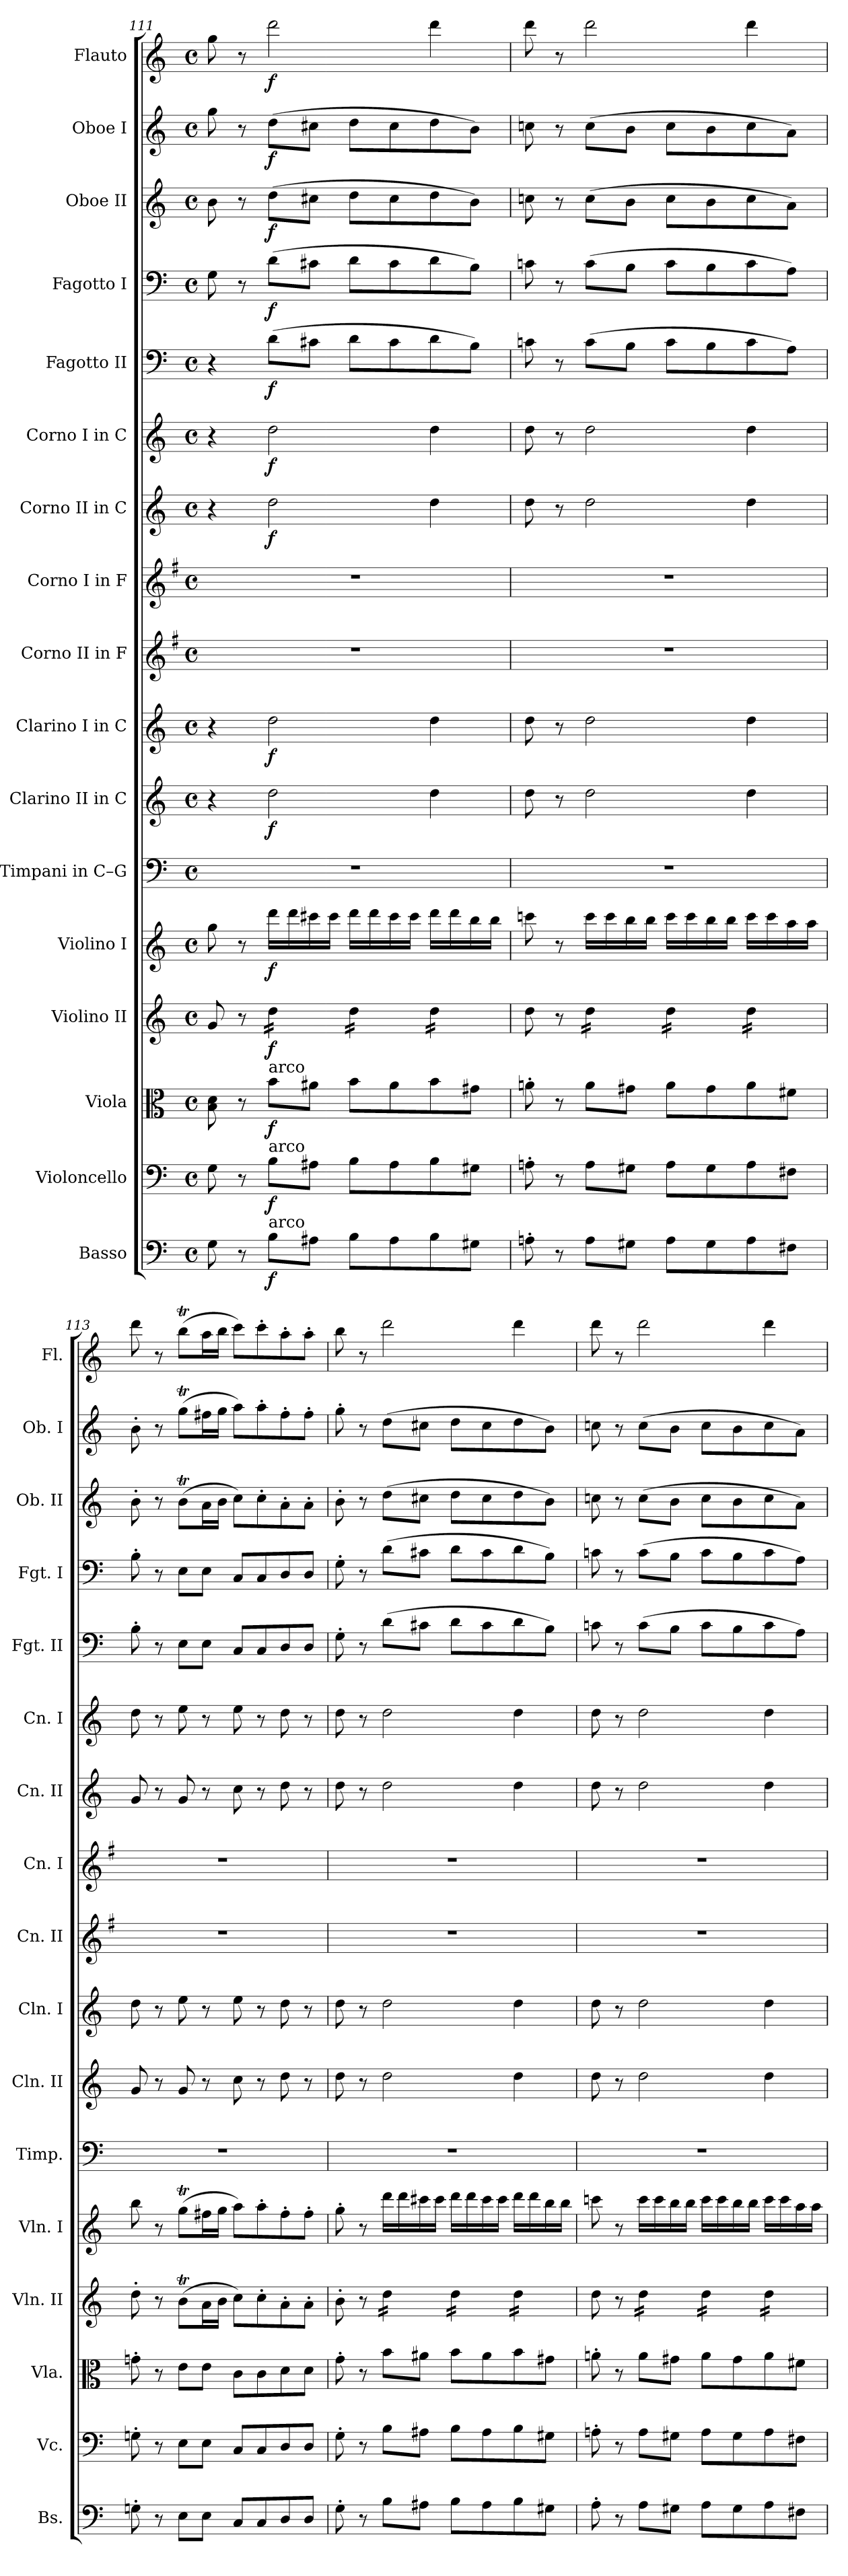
**kern	**dynam	**kern	**dynam	**kern	**dynam	**kern	**dynam	**kern	**dynam	**kern	**kern	**dynam	**kern	**dynam	**kern	**kern	**kern	**dynam	**kern	**dynam	**kern	**dynam	**kern	**dynam	**kern	**dynam	**kern	**dynam	**kern	**dynam
*part17	*part17	*part16	*part16	*part15	*part15	*part14	*part14	*part13	*part13	*part12	*part11	*part11	*part10	*part10	*part9	*part8	*part7	*part7	*part6	*part6	*part5	*part5	*part4	*part4	*part3	*part3	*part2	*part2	*part1	*part1
*staff17	*staff17	*staff16	*staff16	*staff15	*staff15	*staff14	*staff14	*staff13	*staff13	*staff12	*staff11	*staff11	*staff10	*staff10	*staff9	*staff8	*staff7	*staff7	*staff6	*staff6	*staff5	*staff5	*staff4	*staff4	*staff3	*staff3	*staff2	*staff2	*staff1	*staff1
*I"Basso	*	*I"Violoncello	*	*I"Viola	*	*I"Violino II	*	*I"Violino I	*	*I"Timpani in C–G	*I"Clarino II in C	*	*I"Clarino I in C	*	*I"Corno II in F	*I"Corno I in F	*I"Corno II in C	*	*I"Corno I in C	*	*I"Fagotto II	*	*I"Fagotto I	*	*I"Oboe II	*	*I"Oboe I	*	*I"Flauto	*
*I'Bs.	*	*I'Vc.	*	*I'Vla.	*	*I'Vln. II	*	*I'Vln. I	*	*I'Timp.	*I'Cln. II	*	*I'Cln. I	*	*I'Cn. II	*I'Cn. I	*I'Cn. II	*	*I'Cn. I	*	*I'Fgt. II	*	*I'Fgt. I	*	*I'Ob. II	*	*I'Ob. I	*	*I'Fl.	*
*clefF4	*	*clefF4	*	*clefC3	*	*clefG2	*	*clefG2	*	*clefF4	*clefG2	*	*clefG2	*	*clefG2	*clefG2	*clefG2	*	*clefG2	*	*clefF4	*	*clefF4	*	*clefG2	*	*clefG2	*	*clefG2	*
*ITrd7c12	*	*	*	*	*	*	*	*	*	*	*	*	*	*	*ITrd4c7	*ITrd4c7	*ITrd7c12	*	*ITrd7c12	*	*	*	*	*	*	*	*	*	*	*
*k[]	*	*k[]	*	*k[]	*	*k[]	*	*k[]	*	*k[]	*k[]	*	*k[]	*	*k[]	*k[]	*k[]	*	*k[]	*	*k[]	*	*k[]	*	*k[]	*	*k[]	*	*k[]	*
*M4/4	*	*M4/4	*	*M4/4	*	*M4/4	*	*M4/4	*	*M4/4	*M4/4	*	*M4/4	*	*M4/4	*M4/4	*M4/4	*	*M4/4	*	*M4/4	*	*M4/4	*	*M4/4	*	*M4/4	*	*M4/4	*
*met(c)	*	*met(c)	*	*met(c)	*	*met(c)	*	*met(c)	*	*met(c)	*met(c)	*	*met(c)	*	*met(c)	*met(c)	*met(c)	*	*met(c)	*	*met(c)	*	*met(c)	*	*met(c)	*	*met(c)	*	*met(c)	*
=111	=111	=111	=111	=111	=111	=111	=111	=111	=111	=111	=111	=111	=111	=111	=111	=111	=111	=111	=111	=111	=111	=111	=111	=111	=111	=111	=111	=111	=111	=111
8GG\	.	8G\	.	8B\ 8d\	.	8g/	.	8gg\	.	1r	4r	.	4r	.	1r	1r	4r	.	4r	.	4r	.	8G\	.	8b\	.	8gg\	.	8gg\	.
8r	.	8r	.	8r	.	8r	.	8r	.	.	.	.	.	.	.	.	.	.	.	.	.	.	8r	.	8r	.	8r	.	8r	.
!	!	!	!	!LO:TX:a:t=arco	!	!	!	!	!	!	!	!	!	!	!	!	!	!	!	!	!	!	!	!	!	!	!	!	!	!
!	!	!LO:TX:a:t=arco	!	!	!	!	!	!	!	!	!	!	!	!	!	!	!	!	!	!	!	!	!	!	!	!	!	!	!	!
!LO:TX:a:t=arco	!	!	!	!	!	!	!	!	!	!	!	!	!	!	!	!	!	!	!	!	!	!	!	!	!	!	!	!	!	!
!	!LO:DY:b	!	!LO:DY:b	!	!LO:DY:b	!	!LO:DY:b	!	!LO:DY:b	!	!	!LO:DY:b	!	!LO:DY:b	!	!	!	!LO:DY:b	!	!LO:DY:b	!	!LO:DY:b	!	!LO:DY:b	!	!LO:DY:b	!	!LO:DY:b	!	!LO:DY:b
*	*	*	*	*	*	*tremolo	*	*	*	*	*	*	*	*	*	*	*	*	*	*	*	*	*	*	*	*	*	*	*	*
8BB\L	f	8B\L	f	8b\L	f	16dd\LL	f	16ddd\LL	f	.	2dd\	f	2dd\	f	.	.	2d\	f	2d\	f	(8d\L	f	(8d\L	f	(8dd\L	f	(8dd\L	f	2ddd\	f
.	.	.	.	.	.	16dd\	.	16ddd\	.	.	.	.	.	.	.	.	.	.	.	.	.	.	.	.	.	.	.	.	.	.
8AA#X\J	.	8A#X\J	.	8a#X\J	.	16dd\	.	16ccc#X\	.	.	.	.	.	.	.	.	.	.	.	.	8c#X\J	.	8c#X\J	.	8cc#X\J	.	8cc#X\J	.	.	.
.	.	.	.	.	.	16dd\JJ	.	16ccc#\JJ	.	.	.	.	.	.	.	.	.	.	.	.	.	.	.	.	.	.	.	.	.	.
8BB\L	.	8B\L	.	8b\L	.	16dd\LL	.	16ddd\LL	.	.	.	.	.	.	.	.	.	.	.	.	8d\L	.	8d\L	.	8dd\L	.	8dd\L	.	.	.
.	.	.	.	.	.	16dd\	.	16ddd\	.	.	.	.	.	.	.	.	.	.	.	.	.	.	.	.	.	.	.	.	.	.
8AA#\	.	8A#\	.	8a#\	.	16dd\	.	16ccc#\	.	.	.	.	.	.	.	.	.	.	.	.	8c#\	.	8c#\	.	8cc#\	.	8cc#\	.	.	.
.	.	.	.	.	.	16dd\JJ	.	16ccc#\JJ	.	.	.	.	.	.	.	.	.	.	.	.	.	.	.	.	.	.	.	.	.	.
8BB\	.	8B\	.	8b\	.	16dd\LL	.	16ddd\LL	.	.	4dd\	.	4dd\	.	.	.	4d\	.	4d\	.	8d\	.	8d\	.	8dd\	.	8dd\	.	4ddd\	.
.	.	.	.	.	.	16dd\	.	16ddd\	.	.	.	.	.	.	.	.	.	.	.	.	.	.	.	.	.	.	.	.	.	.
8GG#X\J	.	8G#X\J	.	8g#X\J	.	16dd\	.	16bb\	.	.	.	.	.	.	.	.	.	.	.	.	8B\J)	.	8B\J)	.	8b\J)	.	8b\J)	.	.	.
.	.	.	.	.	.	16dd\JJ	.	16bb\JJ	.	.	.	.	.	.	.	.	.	.	.	.	.	.	.	.	.	.	.	.	.	.
*	*	*	*	*	*	*Xtremolo	*	*	*	*	*	*	*	*	*	*	*	*	*	*	*	*	*	*	*	*	*	*	*	*
=112	=112	=112	=112	=112	=112	=112	=112	=112	=112	=112	=112	=112	=112	=112	=112	=112	=112	=112	=112	=112	=112	=112	=112	=112	=112	=112	=112	=112	=112	=112
8AAn'\	.	8An'\	.	8an'\	.	8dd\	.	8cccn\	.	1r	8dd\	.	8dd\	.	1r	1r	8d\	.	8d\	.	8cn\	.	8cn\	.	8ccn\	.	8ccn\	.	8ddd\	.
8r	.	8r	.	8r	.	8r	.	8r	.	.	8r	.	8r	.	.	.	8r	.	8r	.	8r	.	8r	.	8r	.	8r	.	8r	.
*	*	*	*	*	*	*tremolo	*	*	*	*	*	*	*	*	*	*	*	*	*	*	*	*	*	*	*	*	*	*	*	*
8AA\L	.	8A\L	.	8a\L	.	16dd\LL	.	16ccc\LL	.	.	2dd\	.	2dd\	.	.	.	2d\	.	2d\	.	(8c\L	.	(8c\L	.	(8cc\L	.	(8cc\L	.	2ddd\	.
.	.	.	.	.	.	16dd\	.	16ccc\	.	.	.	.	.	.	.	.	.	.	.	.	.	.	.	.	.	.	.	.	.	.
8GG#X\J	.	8G#X\J	.	8g#X\J	.	16dd\	.	16bb\	.	.	.	.	.	.	.	.	.	.	.	.	8B\J	.	8B\J	.	8b\J	.	8b\J	.	.	.
.	.	.	.	.	.	16dd\JJ	.	16bb\JJ	.	.	.	.	.	.	.	.	.	.	.	.	.	.	.	.	.	.	.	.	.	.
8AA\L	.	8A\L	.	8a\L	.	16dd\LL	.	16ccc\LL	.	.	.	.	.	.	.	.	.	.	.	.	8c\L	.	8c\L	.	8cc\L	.	8cc\L	.	.	.
.	.	.	.	.	.	16dd\	.	16ccc\	.	.	.	.	.	.	.	.	.	.	.	.	.	.	.	.	.	.	.	.	.	.
8GG#\	.	8G#\	.	8g#\	.	16dd\	.	16bb\	.	.	.	.	.	.	.	.	.	.	.	.	8B\	.	8B\	.	8b\	.	8b\	.	.	.
.	.	.	.	.	.	16dd\JJ	.	16bb\JJ	.	.	.	.	.	.	.	.	.	.	.	.	.	.	.	.	.	.	.	.	.	.
8AA\	.	8A\	.	8a\	.	16dd\LL	.	16ccc\LL	.	.	4dd\	.	4dd\	.	.	.	4d\	.	4d\	.	8c\	.	8c\	.	8cc\	.	8cc\	.	4ddd\	.
.	.	.	.	.	.	16dd\	.	16ccc\	.	.	.	.	.	.	.	.	.	.	.	.	.	.	.	.	.	.	.	.	.	.
8FF#X\J	.	8F#X\J	.	8f#X\J	.	16dd\	.	16aa\	.	.	.	.	.	.	.	.	.	.	.	.	8A\J)	.	8A\J)	.	8a\J)	.	8a\J)	.	.	.
.	.	.	.	.	.	16dd\JJ	.	16aa\JJ	.	.	.	.	.	.	.	.	.	.	.	.	.	.	.	.	.	.	.	.	.	.
*	*	*	*	*	*	*Xtremolo	*	*	*	*	*	*	*	*	*	*	*	*	*	*	*	*	*	*	*	*	*	*	*	*
=113	=113	=113	=113	=113	=113	=113	=113	=113	=113	=113	=113	=113	=113	=113	=113	=113	=113	=113	=113	=113	=113	=113	=113	=113	=113	=113	=113	=113	=113	=113
8GGn'\	.	8Gn'\	.	8gn'\	.	8dd'\	.	8bb\	.	1r	8g/	.	8dd\	.	1r	1r	8G/	.	8d\	.	8B'\	.	8B'\	.	8b'\	.	8b'\	.	8ddd\	.
8r	.	8r	.	8r	.	8r	.	8r	.	.	8r	.	8r	.	.	.	8r	.	8r	.	8r	.	8r	.	8r	.	8r	.	8r	.
8EE\L	.	8E\L	.	8e\L	.	(8bt\L	.	(8ggT\L	.	.	8g/	.	8ee\	.	.	.	8G/	.	8e\	.	8E\L	.	8E\L	.	(8bt\L	.	(8ggT\L	.	(8bbt\L	.
8EE\J	.	8E\J	.	8e\J	.	16a\L	.	16ff#X\L	.	.	8r	.	8r	.	.	.	8r	.	8r	.	8E\J	.	8E\J	.	16a\L	.	16ff#X\L	.	16aa\L	.
.	.	.	.	.	.	16b\JJ	.	16gg\JJ	.	.	.	.	.	.	.	.	.	.	.	.	.	.	.	.	16b\JJ	.	16gg\JJ	.	16bb\JJ	.
8CC/L	.	8C/L	.	8c\L	.	8cc\L)	.	8aa\L)	.	.	8cc\	.	8ee\	.	.	.	8c\	.	8e\	.	8C/L	.	8C/L	.	8cc\L)	.	8aa\L)	.	8ccc\L)	.
8CC/	.	8C/	.	8c\	.	8cc'\	.	8aa'\	.	.	8r	.	8r	.	.	.	8r	.	8r	.	8C/	.	8C/	.	8cc'\	.	8aa'\	.	8ccc'\	.
8DD/	.	8D/	.	8d\	.	8a'\	.	8ff#'\	.	.	8dd\	.	8dd\	.	.	.	8d\	.	8d\	.	8D/	.	8D/	.	8a'\	.	8ff#'\	.	8aa'\	.
8DD/J	.	8D/J	.	8d\J	.	8a'\J	.	8ff#'\J	.	.	8r	.	8r	.	.	.	8r	.	8r	.	8D/J	.	8D/J	.	8a'\J	.	8ff#'\J	.	8aa'\J	.
!!LO:PB:g=z
=114	=114	=114	=114	=114	=114	=114	=114	=114	=114	=114	=114	=114	=114	=114	=114	=114	=114	=114	=114	=114	=114	=114	=114	=114	=114	=114	=114	=114	=114	=114
8GG'\	.	8G'\	.	8g'\	.	8b'\	.	8gg'\	.	1r	8dd\	.	8dd\	.	1r	1r	8d\	.	8d\	.	8G'\	.	8G'\	.	8b'\	.	8gg'\	.	8bb\	.
8r	.	8r	.	8r	.	8r	.	8r	.	.	8r	.	8r	.	.	.	8r	.	8r	.	8r	.	8r	.	8r	.	8r	.	8r	.
*	*	*	*	*	*	*tremolo	*	*	*	*	*	*	*	*	*	*	*	*	*	*	*	*	*	*	*	*	*	*	*	*
8BB\L	.	8B\L	.	8b\L	.	16dd\LL	.	16ddd\LL	.	.	2dd\	.	2dd\	.	.	.	2d\	.	2d\	.	(8d\L	.	(8d\L	.	(8dd\L	.	(8dd\L	.	2ddd\	.
.	.	.	.	.	.	16dd\	.	16ddd\	.	.	.	.	.	.	.	.	.	.	.	.	.	.	.	.	.	.	.	.	.	.
8AA#X\J	.	8A#X\J	.	8a#X\J	.	16dd\	.	16ccc#X\	.	.	.	.	.	.	.	.	.	.	.	.	8c#X\J	.	8c#X\J	.	8cc#X\J	.	8cc#X\J	.	.	.
.	.	.	.	.	.	16dd\JJ	.	16ccc#\JJ	.	.	.	.	.	.	.	.	.	.	.	.	.	.	.	.	.	.	.	.	.	.
8BB\L	.	8B\L	.	8b\L	.	16dd\LL	.	16ddd\LL	.	.	.	.	.	.	.	.	.	.	.	.	8d\L	.	8d\L	.	8dd\L	.	8dd\L	.	.	.
.	.	.	.	.	.	16dd\	.	16ddd\	.	.	.	.	.	.	.	.	.	.	.	.	.	.	.	.	.	.	.	.	.	.
8AA#\	.	8A#\	.	8a#\	.	16dd\	.	16ccc#\	.	.	.	.	.	.	.	.	.	.	.	.	8c#\	.	8c#\	.	8cc#\	.	8cc#\	.	.	.
.	.	.	.	.	.	16dd\JJ	.	16ccc#\JJ	.	.	.	.	.	.	.	.	.	.	.	.	.	.	.	.	.	.	.	.	.	.
8BB\	.	8B\	.	8b\	.	16dd\LL	.	16ddd\LL	.	.	4dd\	.	4dd\	.	.	.	4d\	.	4d\	.	8d\	.	8d\	.	8dd\	.	8dd\	.	4ddd\	.
.	.	.	.	.	.	16dd\	.	16ddd\	.	.	.	.	.	.	.	.	.	.	.	.	.	.	.	.	.	.	.	.	.	.
8GG#X\J	.	8G#X\J	.	8g#X\J	.	16dd\	.	16bb\	.	.	.	.	.	.	.	.	.	.	.	.	8B\J)	.	8B\J)	.	8b\J)	.	8b\J)	.	.	.
.	.	.	.	.	.	16dd\JJ	.	16bb\JJ	.	.	.	.	.	.	.	.	.	.	.	.	.	.	.	.	.	.	.	.	.	.
*	*	*	*	*	*	*Xtremolo	*	*	*	*	*	*	*	*	*	*	*	*	*	*	*	*	*	*	*	*	*	*	*	*
=115	=115	=115	=115	=115	=115	=115	=115	=115	=115	=115	=115	=115	=115	=115	=115	=115	=115	=115	=115	=115	=115	=115	=115	=115	=115	=115	=115	=115	=115	=115
8AA'\	.	8An'\	.	8an'\	.	8dd\	.	8cccn\	.	1r	8dd\	.	8dd\	.	1r	1r	8d\	.	8d\	.	8cn\	.	8cn\	.	8ccn\	.	8ccn\	.	8ddd\	.
8r	.	8r	.	8r	.	8r	.	8r	.	.	8r	.	8r	.	.	.	8r	.	8r	.	8r	.	8r	.	8r	.	8r	.	8r	.
*	*	*	*	*	*	*tremolo	*	*	*	*	*	*	*	*	*	*	*	*	*	*	*	*	*	*	*	*	*	*	*	*
8AA\L	.	8A\L	.	8a\L	.	16dd\LL	.	16ccc\LL	.	.	2dd\	.	2dd\	.	.	.	2d\	.	2d\	.	(8c\L	.	(8c\L	.	(8cc\L	.	(8cc\L	.	2ddd\	.
.	.	.	.	.	.	16dd\	.	16ccc\	.	.	.	.	.	.	.	.	.	.	.	.	.	.	.	.	.	.	.	.	.	.
8GG#X\J	.	8G#X\J	.	8g#X\J	.	16dd\	.	16bb\	.	.	.	.	.	.	.	.	.	.	.	.	8B\J	.	8B\J	.	8b\J	.	8b\J	.	.	.
.	.	.	.	.	.	16dd\JJ	.	16bb\JJ	.	.	.	.	.	.	.	.	.	.	.	.	.	.	.	.	.	.	.	.	.	.
8AA\L	.	8A\L	.	8a\L	.	16dd\LL	.	16ccc\LL	.	.	.	.	.	.	.	.	.	.	.	.	8c\L	.	8c\L	.	8cc\L	.	8cc\L	.	.	.
.	.	.	.	.	.	16dd\	.	16ccc\	.	.	.	.	.	.	.	.	.	.	.	.	.	.	.	.	.	.	.	.	.	.
8GG#\	.	8G#\	.	8g#\	.	16dd\	.	16bb\	.	.	.	.	.	.	.	.	.	.	.	.	8B\	.	8B\	.	8b\	.	8b\	.	.	.
.	.	.	.	.	.	16dd\JJ	.	16bb\JJ	.	.	.	.	.	.	.	.	.	.	.	.	.	.	.	.	.	.	.	.	.	.
8AA\	.	8A\	.	8a\	.	16dd\LL	.	16ccc\LL	.	.	4dd\	.	4dd\	.	.	.	4d\	.	4d\	.	8c\	.	8c\	.	8cc\	.	8cc\	.	4ddd\	.
.	.	.	.	.	.	16dd\	.	16ccc\	.	.	.	.	.	.	.	.	.	.	.	.	.	.	.	.	.	.	.	.	.	.
8FF#X\J	.	8F#X\J	.	8f#X\J	.	16dd\	.	16aa\	.	.	.	.	.	.	.	.	.	.	.	.	8A\J)	.	8A\J)	.	8a\J)	.	8a\J)	.	.	.
.	.	.	.	.	.	16dd\JJ	.	16aa\JJ	.	.	.	.	.	.	.	.	.	.	.	.	.	.	.	.	.	.	.	.	.	.
*	*	*	*	*	*	*Xtremolo	*	*	*	*	*	*	*	*	*	*	*	*	*	*	*	*	*	*	*	*	*	*	*	*
=	=	=	=	=	=	=	=	=	=	=	=	=	=	=	=	=	=	=	=	=	=	=	=	=	=	=	=	=	=	=
*-	*-	*-	*-	*-	*-	*-	*-	*-	*-	*-	*-	*-	*-	*-	*-	*-	*-	*-	*-	*-	*-	*-	*-	*-	*-	*-	*-	*-	*-	*-
